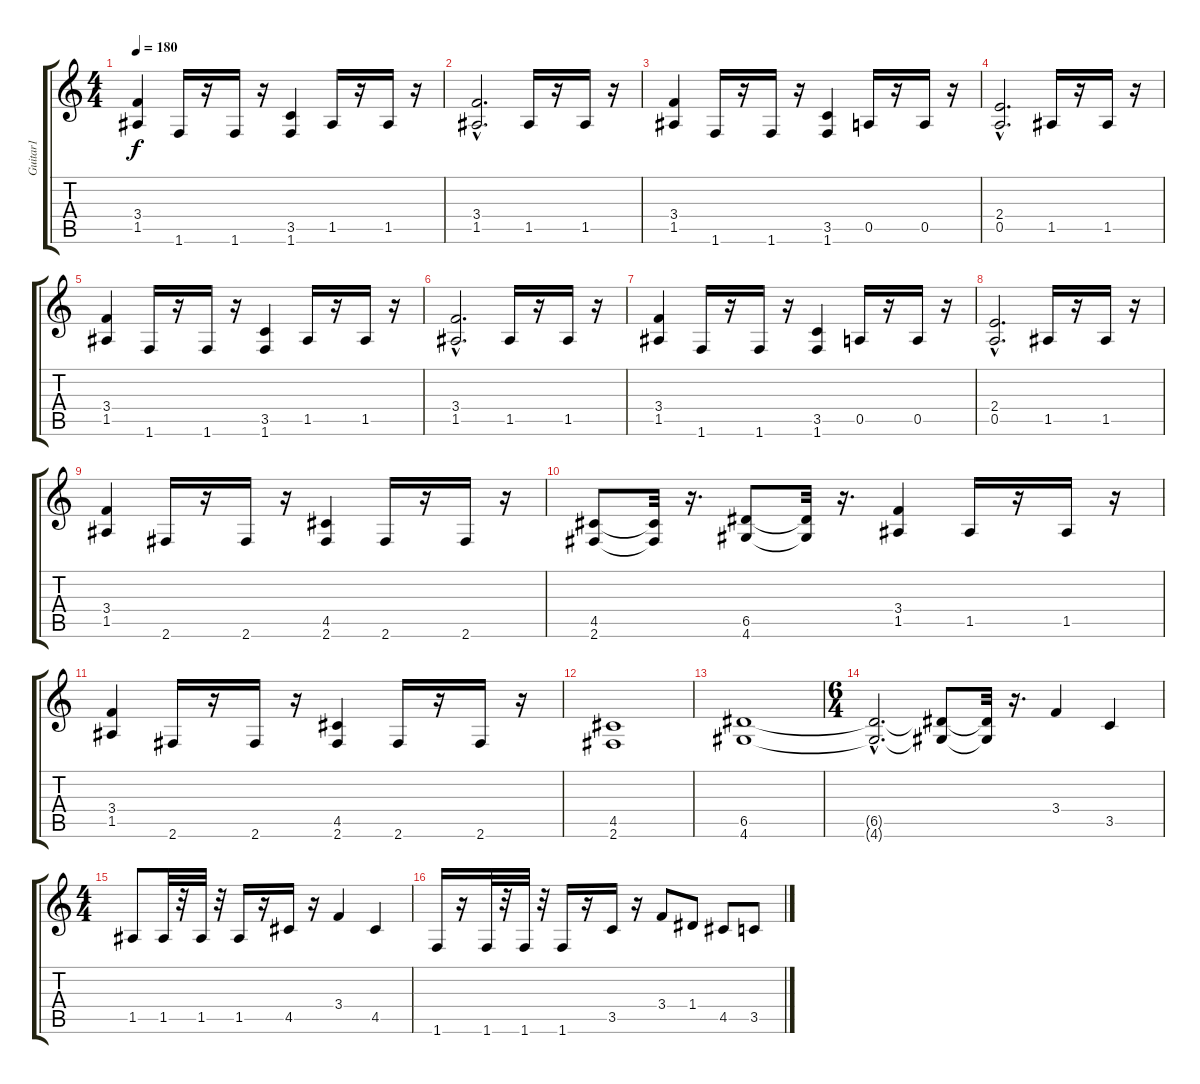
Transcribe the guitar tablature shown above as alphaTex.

\track ("Guitar1" "Guitar1") {instrument electricguitarmuted}
\staff {score tabs}
\tuning (E4 B3 G3 D3 A2 E2) {hide}
\ts (4 4)
\tempo 180
\clef g2
\ks c
(3.4 1.5).4{dy f instrument distortionguitar} 1.6.16{instrument electricguitarmuted} r.16 1.6.16 r.16 (3.5 1.6).4{instrument distortionguitar} 1.5.16{instrument electricguitarmuted} r.16 1.5.16 r.16 |
(3.4{hac} 1.5{hac}).2{d instrument distortionguitar} 1.5.16{instrument electricguitarmuted} r.16 1.5.16 r.16 |
(3.4 1.5).4{instrument distortionguitar} 1.6.16{instrument electricguitarmuted} r.16 1.6.16 r.16 (3.5 1.6).4{instrument distortionguitar} 0.5.16{instrument electricguitarmuted} r.16 0.5.16 r.16 |
(2.4{hac} 0.5{hac}).2{d instrument distortionguitar} 1.5.16{instrument electricguitarmuted} r.16 1.5.16 r.16 |
(3.4 1.5).4{instrument distortionguitar} 1.6.16{instrument electricguitarmuted} r.16 1.6.16 r.16 (3.5 1.6).4{instrument distortionguitar} 1.5.16{instrument electricguitarmuted} r.16 1.5.16 r.16 |
(3.4{hac} 1.5{hac}).2{d instrument distortionguitar} 1.5.16{instrument electricguitarmuted} r.16 1.5.16 r.16 |
(3.4 1.5).4{instrument distortionguitar} 1.6.16{instrument electricguitarmuted} r.16 1.6.16 r.16 (3.5 1.6).4{instrument distortionguitar} 0.5.16{instrument electricguitarmuted} r.16 0.5.16 r.16 |
(2.4{hac} 0.5{hac}).2{d instrument distortionguitar} 1.5.16{instrument electricguitarmuted} r.16 1.5.16 r.16 |
(3.4 1.5).4{instrument distortionguitar} 2.6.16{instrument electricguitarmuted} r.16 2.6.16 r.16 (4.5 2.6).4{instrument distortionguitar} 2.6.16{instrument electricguitarmuted} r.16 2.6.16 r.16 |
(4.5 2.6).8{instrument distortionguitar} (4.5{t} 2.6{t}).32 r.16{d} (6.5 4.6).8 (6.5{t} 4.6{t}).32 r.16{d} (3.4 1.5).4 1.5.16{instrument electricguitarmuted} r.16 1.5.16 r.16 |
(3.4 1.5).4{instrument distortionguitar} 2.6.16{instrument electricguitarmuted} r.16 2.6.16 r.16 (4.5 2.6).4{instrument distortionguitar} 2.6.16{instrument electricguitarmuted} r.16 2.6.16 r.16 |
(4.5 2.6).1{instrument distortionguitar} |
(6.5 4.6).1 |
\ts (6 4)
(6.5{hac t} 4.6{hac t}).2{d} (6.5{t} 4.6{t}).8 (6.5{t} 4.6{t}).32 r.16{d} 3.4.4 3.5.4 |
\ts (4 4)
1.5.8 1.5.32{instrument distortionguitar} r.32 1.5.32 r.32 1.5.16 r.16 4.5.16 r.16 3.4.4{instrument distortionguitar} 4.5.4 |
1.6.16{instrument distortionguitar} r.16 1.6.32 r.32 1.6.32 r.32 1.6.16 r.16 3.5.16 r.16 3.4.8{instrument distortionguitar} 1.4.8 4.5.8 3.5.8
